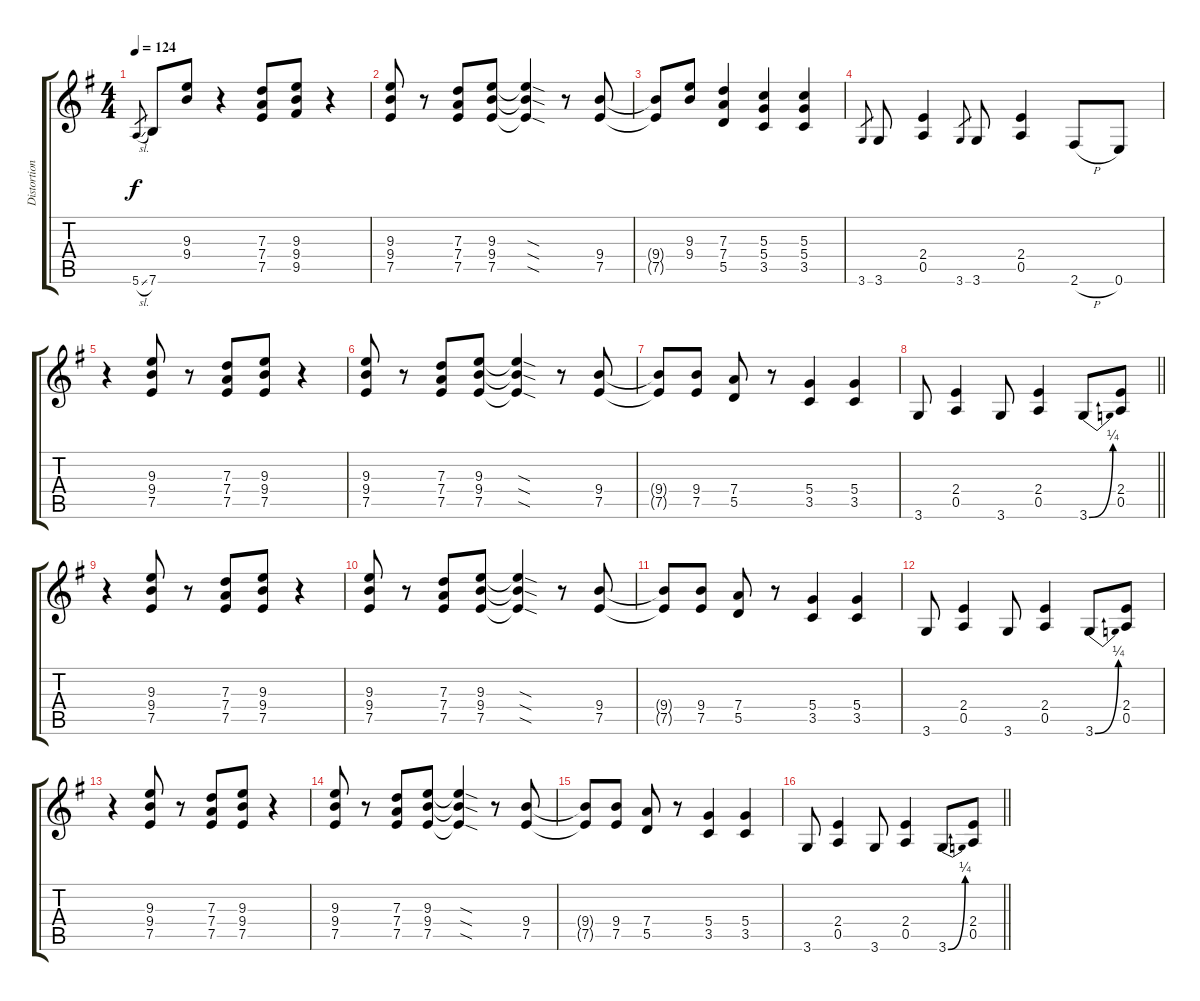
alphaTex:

\track ("Distortion" "Distortion") {instrument distortionguitar}
\staff {score tabs}
\tuning (E4 B3 G3 D3 A2 E2) {hide}
\ts (4 4)
\tempo 124
\clef g2
\ks g
5.6{sl}.8{gr dy f instrument distortionguitar} 7.6.8 (9.3 9.4).8 r.4 (7.3 7.4 7.5).8 (9.3 9.4 9.5).8 r.4 |
(9.3 9.4 7.5).8 r.8 (7.3 7.4 7.5).8 (9.3 9.4 7.5).8 (9.3{sod t} 9.4{sod t} 7.5{sod t}).4 r.8 (9.4 7.5).8 |
(9.4{t} 7.5{t}).8 (9.3 9.4).8 (7.3 7.4 5.5).4 (5.3 5.4 3.5).4 (5.3 5.4 3.5).4 |
3.6.8{gr} 3.6.8 (2.4 0.5).4 3.6.8{gr} 3.6.8 (2.4 0.5).4 2.6{h}.8 0.6.8 |
r.4 (9.3 9.4 7.5).8 r.8 (7.3 7.4 7.5).8 (9.3 9.4 7.5).8 r.4 |
(9.3 9.4 7.5).8 r.8 (7.3 7.4 7.5).8 (9.3 9.4 7.5).8 (9.3{sod t} 9.4{sod t} 7.5{sod t}).4 r.8 (9.4 7.5).8 |
(9.4{t} 7.5{t}).8 (9.4 7.5).8 (7.4 5.5).8 r.8 (5.4 3.5).4 (5.4 3.5).4 |
\barLineRight lightlight
3.6.8 (2.4 0.5).4 3.6.8 (2.4 0.5).4 3.6{be (bend 0 0 60 1)}.8 (2.4 0.5).8 |
r.4 (9.3 9.4 7.5).8 r.8 (7.3 7.4 7.5).8 (9.3 9.4 7.5).8 r.4 |
(9.3 9.4 7.5).8 r.8 (7.3 7.4 7.5).8 (9.3 9.4 7.5).8 (9.3{sod t} 9.4{sod t} 7.5{sod t}).4 r.8 (9.4 7.5).8 |
(9.4{t} 7.5{t}).8 (9.4 7.5).8 (7.4 5.5).8 r.8 (5.4 3.5).4 (5.4 3.5).4 |
3.6.8 (2.4 0.5).4 3.6.8 (2.4 0.5).4 3.6{be (bend 0 0 60 1)}.8 (2.4 0.5).8 |
r.4 (9.3 9.4 7.5).8 r.8 (7.3 7.4 7.5).8 (9.3 9.4 7.5).8 r.4 |
(9.3 9.4 7.5).8 r.8 (7.3 7.4 7.5).8 (9.3 9.4 7.5).8 (9.3{sod t} 9.4{sod t} 7.5{sod t}).4 r.8 (9.4 7.5).8 |
(9.4{t} 7.5{t}).8 (9.4 7.5).8 (7.4 5.5).8 r.8 (5.4 3.5).4 (5.4 3.5).4 |
\barLineRight lightlight
3.6.8 (2.4 0.5).4 3.6.8 (2.4 0.5).4 3.6{be (bend 0 0 60 1)}.8 (2.4 0.5).8
